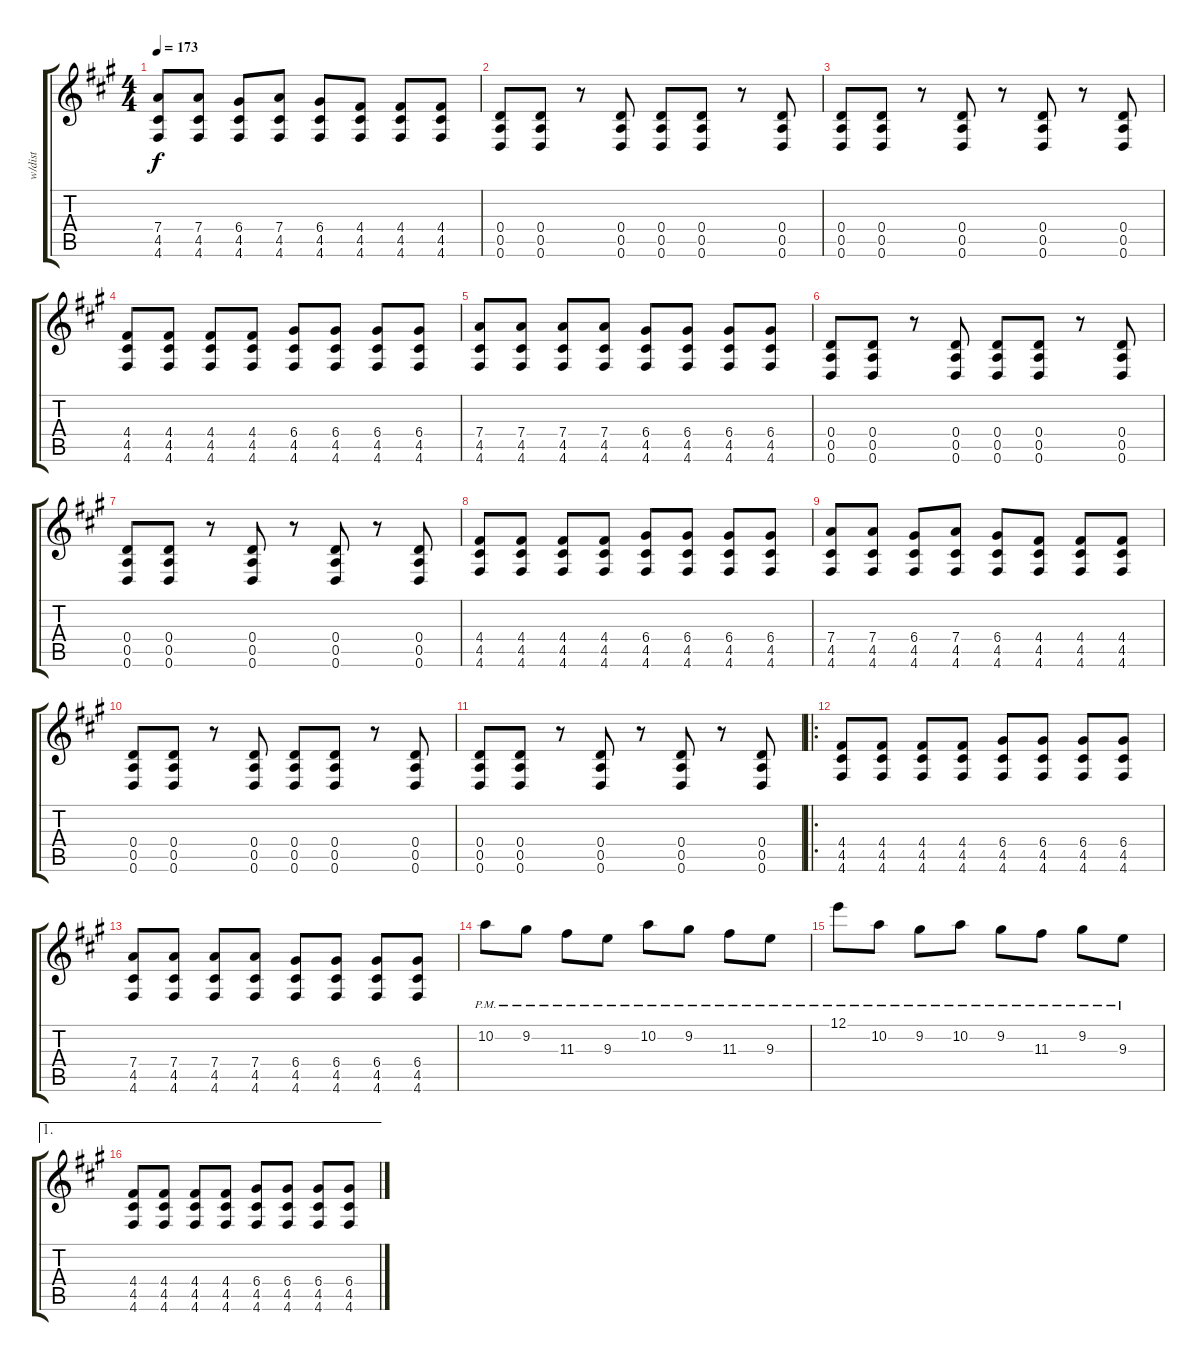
\track ("w/dist" "w/dist") {instrument distortionguitar}
\staff {score tabs}
\tuning (E4 B3 G3 D3 A2 D2) {hide}
\ts (4 4)
\tempo 173
\clef g2
\ks a
(7.4 4.5 4.6).8{dy f} (7.4 4.5 4.6).8 (6.4 4.5 4.6).8 (7.4 4.5 4.6).8 (6.4 4.5 4.6).8 (4.4 4.5 4.6).8 (4.4 4.5 4.6).8 (4.4 4.5 4.6).8 |
(0.4 0.5 0.6).8 (0.4 0.5 0.6).8 r.8 (0.4 0.5 0.6).8 (0.4 0.5 0.6).8 (0.4 0.5 0.6).8 r.8 (0.4 0.5 0.6).8 |
(0.4 0.5 0.6).8 (0.4 0.5 0.6).8 r.8 (0.4 0.5 0.6).8 r.8 (0.4 0.5 0.6).8 r.8 (0.4 0.5 0.6).8 |
(4.4 4.5 4.6).8 (4.4 4.5 4.6).8 (4.4 4.5 4.6).8 (4.4 4.5 4.6).8 (6.4 4.5 4.6).8 (6.4 4.5 4.6).8 (6.4 4.5 4.6).8 (6.4 4.5 4.6).8 |
(7.4 4.5 4.6).8 (7.4 4.5 4.6).8 (7.4 4.5 4.6).8 (7.4 4.5 4.6).8 (6.4 4.5 4.6).8 (6.4 4.5 4.6).8 (6.4 4.5 4.6).8 (6.4 4.5 4.6).8 |
(0.4 0.5 0.6).8 (0.4 0.5 0.6).8 r.8 (0.4 0.5 0.6).8 (0.4 0.5 0.6).8 (0.4 0.5 0.6).8 r.8 (0.4 0.5 0.6).8 |
(0.4 0.5 0.6).8 (0.4 0.5 0.6).8 r.8 (0.4 0.5 0.6).8 r.8 (0.4 0.5 0.6).8 r.8 (0.4 0.5 0.6).8 |
(4.4 4.5 4.6).8 (4.4 4.5 4.6).8 (4.4 4.5 4.6).8 (4.4 4.5 4.6).8 (6.4 4.5 4.6).8 (6.4 4.5 4.6).8 (6.4 4.5 4.6).8 (6.4 4.5 4.6).8 |
(7.4 4.5 4.6).8 (7.4 4.5 4.6).8 (6.4 4.5 4.6).8 (7.4 4.5 4.6).8 (6.4 4.5 4.6).8 (4.4 4.5 4.6).8 (4.4 4.5 4.6).8 (4.4 4.5 4.6).8 |
(0.4 0.5 0.6).8 (0.4 0.5 0.6).8 r.8 (0.4 0.5 0.6).8 (0.4 0.5 0.6).8 (0.4 0.5 0.6).8 r.8 (0.4 0.5 0.6).8 |
(0.4 0.5 0.6).8 (0.4 0.5 0.6).8 r.8 (0.4 0.5 0.6).8 r.8 (0.4 0.5 0.6).8 r.8 (0.4 0.5 0.6).8 |
\ro
(4.4 4.5 4.6).8 (4.4 4.5 4.6).8 (4.4 4.5 4.6).8 (4.4 4.5 4.6).8 (6.4 4.5 4.6).8 (6.4 4.5 4.6).8 (6.4 4.5 4.6).8 (6.4 4.5 4.6).8 |
(7.4 4.5 4.6).8 (7.4 4.5 4.6).8 (7.4 4.5 4.6).8 (7.4 4.5 4.6).8 (6.4 4.5 4.6).8 (6.4 4.5 4.6).8 (6.4 4.5 4.6).8 (6.4 4.5 4.6).8 |
10.2{pm}.8 9.2{pm}.8 11.3{pm}.8 9.3{pm}.8 10.2{pm}.8 9.2{pm}.8 11.3{pm}.8 9.3{pm}.8 |
12.1{pm}.8 10.2{pm}.8 9.2{pm}.8 10.2{pm}.8 9.2{pm}.8 11.3{pm}.8 9.2{pm}.8 9.3{pm}.8 |
\ae 1
(4.4 4.5 4.6).8 (4.4 4.5 4.6).8 (4.4 4.5 4.6).8 (4.4 4.5 4.6).8 (6.4 4.5 4.6).8 (6.4 4.5 4.6).8 (6.4 4.5 4.6).8 (6.4 4.5 4.6).8
